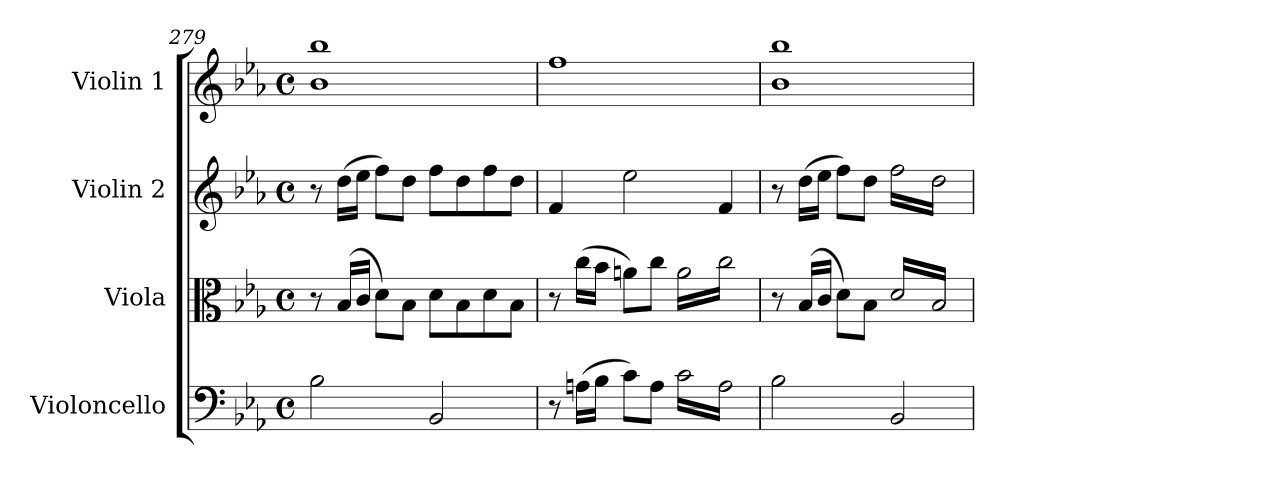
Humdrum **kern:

**kern	**kern	**kern	**kern
*part4	*part3	*part2	*part1
*staff4	*staff3	*staff2	*staff1
*I"Violoncello	*I"Viola	*I"Violin 2	*I"Violin 1
*I'Vc	*I'Vla	*I'Vln	*I'Vln
*clefF4	*clefC3	*clefG2	*clefG2
*k[b-e-a-]	*k[b-e-a-]	*k[b-e-a-]	*k[b-e-a-]
*M4/4	*M4/4	*M4/4	*M4/4
*met(c)	*met(c)	*met(c)	*met(c)
=279	=279	=279	=279
2B-\	8r	8r	1b- 1bb-
.	(16B-/LL	(16dd\LL	.
.	16c/JJ	16ee-\JJ	.
.	8d\L)	8ff\L)	.
.	8B-\J	8dd\J	.
2BB-/	8d\L	8ff\L	.
.	8B-\	8dd\	.
.	8d\	8ff\	.
.	8B-\J	8dd\J	.
!!LO:PB:g=z
=280	=280	=280	=280
8r	8r	4f/	1ff
(16An\LL	(16cc\LL	.	.
16B-\JJ	16b-\JJ	.	.
8c\L)	8an\L)	2ee-\	.
8A\J	8cc\J	.	.
*tremolo	*	*	*
*	*tremolo	*	*
16c\LL	16a\LL	.	.
16A\	16cc\	.	.
16c\	16a\	.	.
16A\	16cc\	.	.
16c\	16a\	4f/	.
16A\	16cc\	.	.
16c\	16a\	.	.
16A\JJ	16cc\JJ	.	.
*	*Xtremolo	*	*
*Xtremolo	*	*	*
=281	=281	=281	=281
2B-\	8r	8r	1b- 1bb-
.	.	.	.
.	(16B-/LL	(16dd\LL	.
.	16c/JJ	16ee-\JJ	.
.	8d\L)	8ff\L)	.
.	8B-\J	8dd\J	.
*	*tremolo	*	*
*	*	*tremolo	*
2BB-/	16d/LL	16ff\LL	.
.	16B-/	16dd\	.
.	16d/	16ff\	.
.	16B-/	16dd\	.
.	16d/	16ff\	.
.	16B-/	16dd\	.
.	16d/	16ff\	.
.	16B-/JJ	16dd\JJ	.
*	*	*Xtremolo	*
*	*Xtremolo	*	*
.	.	.	.
.	.	.	.
.	.	.	.
.	.	.	.
=	=	=	=
*-	*-	*-	*-
